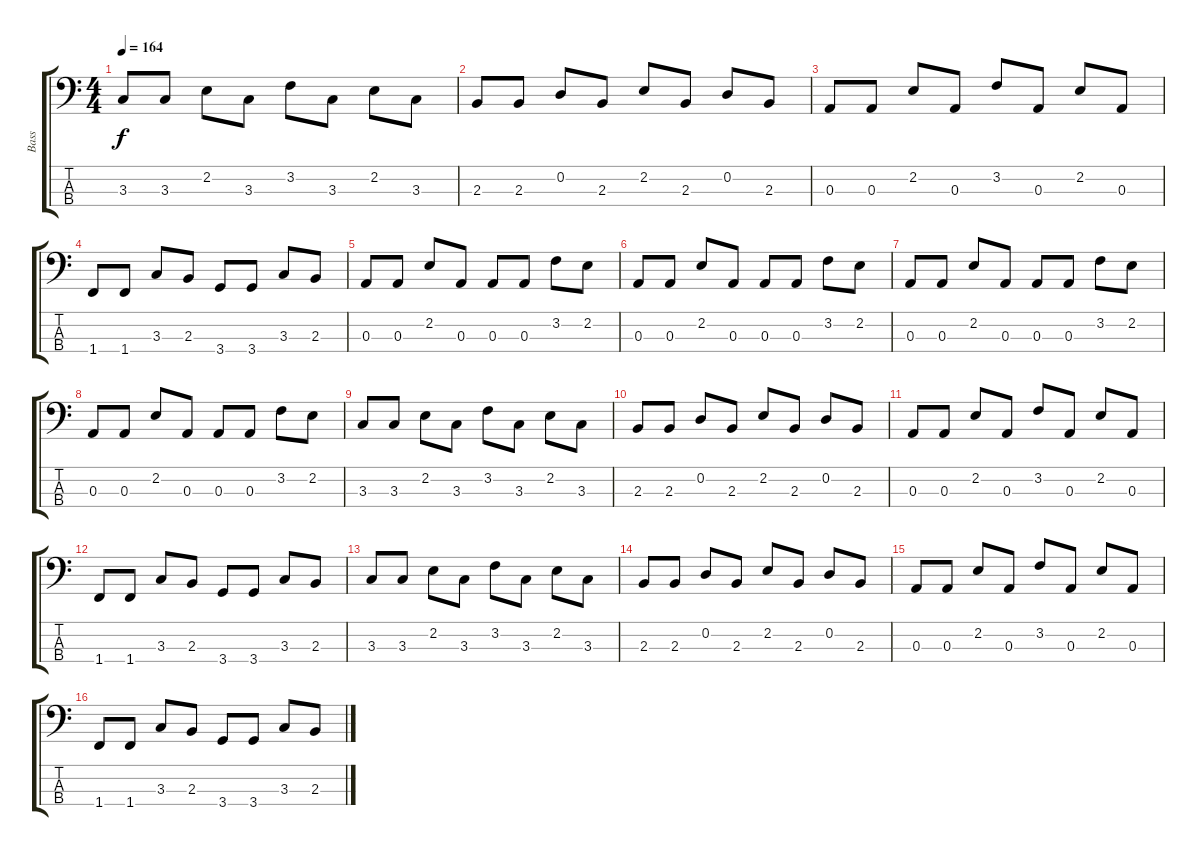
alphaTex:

\track ("Bass" "Bass") {instrument electricbassfinger}
\staff {score tabs}
\tuning (G2 D2 A1 E1) {hide}
\ts (4 4)
\tempo 164
\clef f4
\ks c
3.3.8{dy f} 3.3.8 2.2.8 3.3.8 3.2.8 3.3.8 2.2.8 3.3.8 |
2.3.8 2.3.8 0.2.8 2.3.8 2.2.8 2.3.8 0.2.8 2.3.8 |
0.3.8 0.3.8 2.2.8 0.3.8 3.2.8 0.3.8 2.2.8 0.3.8 |
1.4.8 1.4.8 3.3.8 2.3.8 3.4.8 3.4.8 3.3.8 2.3.8 |
0.3.8 0.3.8 2.2.8 0.3.8 0.3.8 0.3.8 3.2.8 2.2.8 |
0.3.8 0.3.8 2.2.8 0.3.8 0.3.8 0.3.8 3.2.8 2.2.8 |
0.3.8 0.3.8 2.2.8 0.3.8 0.3.8 0.3.8 3.2.8 2.2.8 |
0.3.8 0.3.8 2.2.8 0.3.8 0.3.8 0.3.8 3.2.8 2.2.8 |
3.3.8 3.3.8 2.2.8 3.3.8 3.2.8 3.3.8 2.2.8 3.3.8 |
2.3.8 2.3.8 0.2.8 2.3.8 2.2.8 2.3.8 0.2.8 2.3.8 |
0.3.8 0.3.8 2.2.8 0.3.8 3.2.8 0.3.8 2.2.8 0.3.8 |
1.4.8 1.4.8 3.3.8 2.3.8 3.4.8 3.4.8 3.3.8 2.3.8 |
3.3.8 3.3.8 2.2.8 3.3.8 3.2.8 3.3.8 2.2.8 3.3.8 |
2.3.8 2.3.8 0.2.8 2.3.8 2.2.8 2.3.8 0.2.8 2.3.8 |
0.3.8 0.3.8 2.2.8 0.3.8 3.2.8 0.3.8 2.2.8 0.3.8 |
1.4.8 1.4.8 3.3.8 2.3.8 3.4.8 3.4.8 3.3.8 2.3.8
